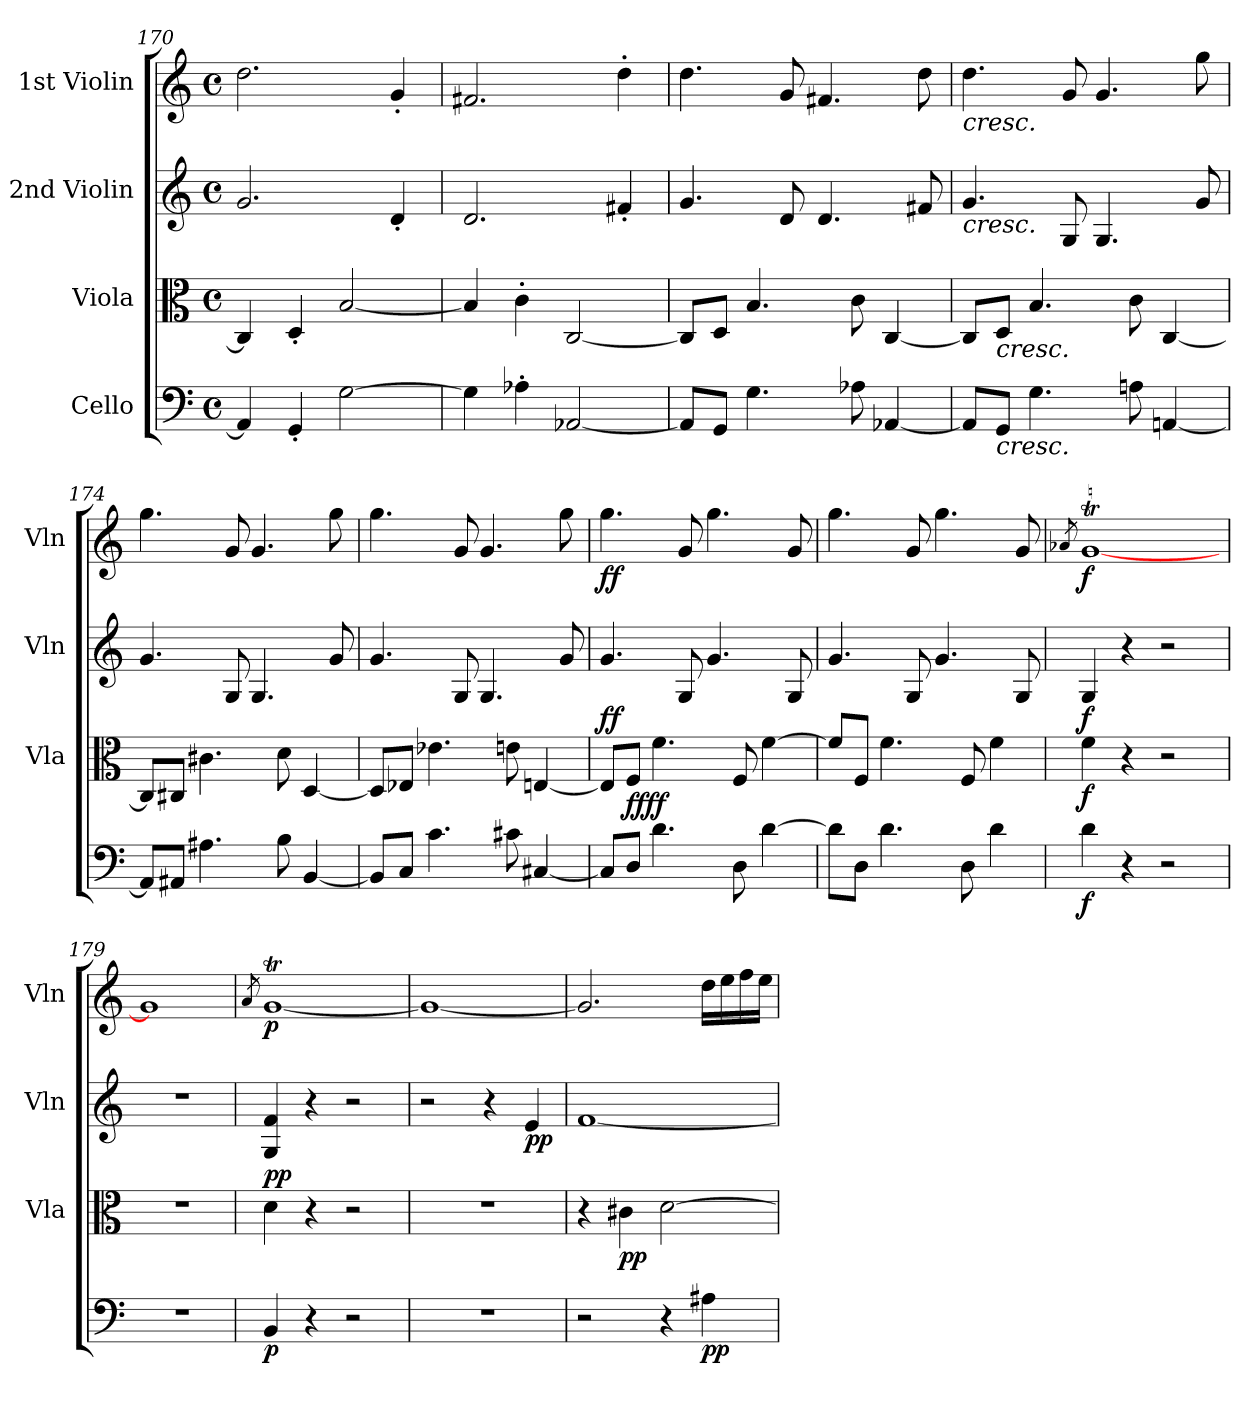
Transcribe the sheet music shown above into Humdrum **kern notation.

**kern	**dynam	**kern	**dynam	**kern	**dynam	**kern	**dynam
*part4	*part4	*part3	*part3	*part2	*part2	*part1	*part1
*staff4	*staff4	*staff3	*staff3	*staff2	*staff2	*staff1	*staff1
*I"Cello	*	*I"Viola	*	*I"2nd Violin	*	*I"1st Violin	*
*	*	*I'Vla	*	*I'Vln	*	*I'Vln	*
*clefF4	*	*clefC3	*	*clefG2	*	*clefG2	*
*k[]	*	*k[]	*	*k[]	*	*k[]	*
*M4/4	*	*M4/4	*	*M4/4	*	*M4/4	*
*met(c)	*	*met(c)	*	*met(c)	*	*met(c)	*
=170	=170	=170	=170	=170	=170	=170	=170
4AA-/]	.	4C/]	.	2.g/	.	2.dd\	.
4GG'/	.	4D'/	.	.	.	.	.
[2G\	.	[2B/	.	.	.	.	.
.	.	.	.	4d'/	.	4g'/	.
=171	=171	=171	=171	=171	=171	=171	=171
4G\]	.	4B/]	.	2.d/	.	2.f#X/	.
4A-X'\	.	4c'\	.	.	.	.	.
[2AA-X/	.	[2C/	.	.	.	.	.
.	.	.	.	4f#X'/	.	4dd'\	.
=172	=172	=172	=172	=172	=172	=172	=172
8AA-/L]	.	8C/L]	.	4.g/	.	4.dd\	.
8GG/J	.	8D/J	.	.	.	.	.
4.G\	.	4.B/	.	.	.	.	.
.	.	.	.	8d/	.	8g/	.
.	.	.	.	4.d/	.	4.f#X/	.
8A-X\	.	8c\	.	.	.	.	.
[4AA-X/	.	[4C/	.	.	.	.	.
.	.	.	.	8f#X/	.	8dd\	.
=173	=173	=173	=173	=173	=173	=173	=173
!	!	!	!	!	!	!LO:TX:b:i:t=cresc.	!
!	!	!	!	!LO:TX:b:i:t=cresc.	!	!	!
8AA-/L]	.	8C/L]	.	4.g/	.	4.dd\	.
!	!	!LO:TX:b:i:t=cresc.	!	!	!	!	!
!LO:TX:b:i:t=cresc.	!	!	!	!	!	!	!
8GG/J	.	8D/J	.	.	.	.	.
4.G\	.	4.B/	.	.	.	.	.
.	.	.	.	8G/	.	8g/	.
.	.	.	.	4.G/	.	4.g/	.
8An\	.	8c\	.	.	.	.	.
[4AAn/	.	[4C/	.	.	.	.	.
.	.	.	.	8g/	.	8gg\	.
=174	=174	=174	=174	=174	=174	=174	=174
8AA/L]	.	8C/L]	.	4.g/	.	4.gg\	.
8AA#X/J	.	8C#X/J	.	.	.	.	.
4.A#X\	.	4.c#X\	.	.	.	.	.
.	.	.	.	8G/	.	8g/	.
.	.	.	.	4.G/	.	4.g/	.
8B\	.	8d\	.	.	.	.	.
[4BB/	.	[4D/	.	.	.	.	.
.	.	.	.	8g/	.	8gg\	.
=175	=175	=175	=175	=175	=175	=175	=175
8BB/L]	.	8D/L]	.	4.g/	.	4.gg\	.
8C/J	.	8E-X/J	.	.	.	.	.
4.c\	.	4.e-X\	.	.	.	.	.
.	.	.	.	8G/	.	8g/	.
.	.	.	.	4.G/	.	4.g/	.
8c#X\	.	8en\	.	.	.	.	.
[4C#X/	.	[4En/	.	.	.	.	.
.	.	.	.	8g/	.	8gg\	.
=176	=176	=176	=176	=176	=176	=176	=176
!	!	!	!	!	!LO:DY:b	!	!LO:DY:b
8C#/L]	.	8E/L]	.	4.g/	ff	4.gg\	ff
!	!LO:DY:b	!	!	!	!	!	!
!	!LO:DY:n=1:a	!	!	!	!	!	!
8D/J	ff ff	8F/J	.	.	.	.	.
4.d\	.	4.f\	.	.	.	.	.
.	.	.	.	8G/	.	8g/	.
.	.	.	.	4.g/	.	4.gg\	.
8D\	.	8F/	.	.	.	.	.
[4d\	.	[4f\	.	.	.	.	.
.	.	.	.	8G/	.	8g/	.
=177	=177	=177	=177	=177	=177	=177	=177
8d\L]	.	8f/L]	.	4.g/	.	4.gg\	.
8D\J	.	8F/J	.	.	.	.	.
4.d\	.	4.f\	.	.	.	.	.
.	.	.	.	8G/	.	8g/	.
.	.	.	.	4.g/	.	4.gg\	.
8D\	.	8F/	.	.	.	.	.
4d\	.	4f\	.	.	.	.	.
.	.	.	.	8G/	.	8g/	.
=178	=178	=178	=178	=178	=178	=178	=178
.	.	.	.	.	.	8qa-X/	.
!	!LO:DY:b	!	!LO:DY:b	!	!LO:DY:b	!	!LO:DY:b
4d\	f	4f\	f	4G/	f	[1gT	f
4r	.	4r	.	4r	.	.	.
2r	.	2r	.	2r	.	.	.
64ryy	.	64ryy	.	64ryy	.	64ryy	.
=179	=179	=179	=179	=179	=179	=179	=179
1r	.	1r	.	1r	.	1g]	.
=180	=180	=180	=180	=180	=180	=180	=180
.	.	.	.	.	.	8qa/	.
!	!LO:DY:b	!	!LO:DY:b	!	!	!	!
!	!	!	!LO:DY:n=1:a	!	!	!	!LO:DY:b
4BB/	p	4d\	p p	4G/ 4f/	.	[1gT	p
4r	.	4r	.	4r	.	.	.
2r	.	2r	.	2r	.	.	.
=181	=181	=181	=181	=181	=181	=181	=181
1r	.	1r	.	2r	.	1g_	.
.	.	.	.	4r	.	.	.
!	!	!	!	!	!LO:DY:b	!	!
.	.	.	.	4e/	pp	.	.
=182	=182	=182	=182	=182	=182	=182	=182
2r	.	4r	.	[1f	.	2.gTTT/]	.
!	!	!	!LO:DY:b	!	!	!	!
.	.	4c#X\	pp	.	.	.	.
4r	.	[2d\	.	.	.	.	.
!	!LO:DY:b	!	!	!	!	!	!
4A#X\	pp	.	.	.	.	16dd\LL	.
.	.	.	.	.	.	16ee\	.
.	.	.	.	.	.	16ff\	.
.	.	.	.	.	.	16ee\JJ	.
=	=	=	=	=	=	=	=
*-	*-	*-	*-	*-	*-	*-	*-
